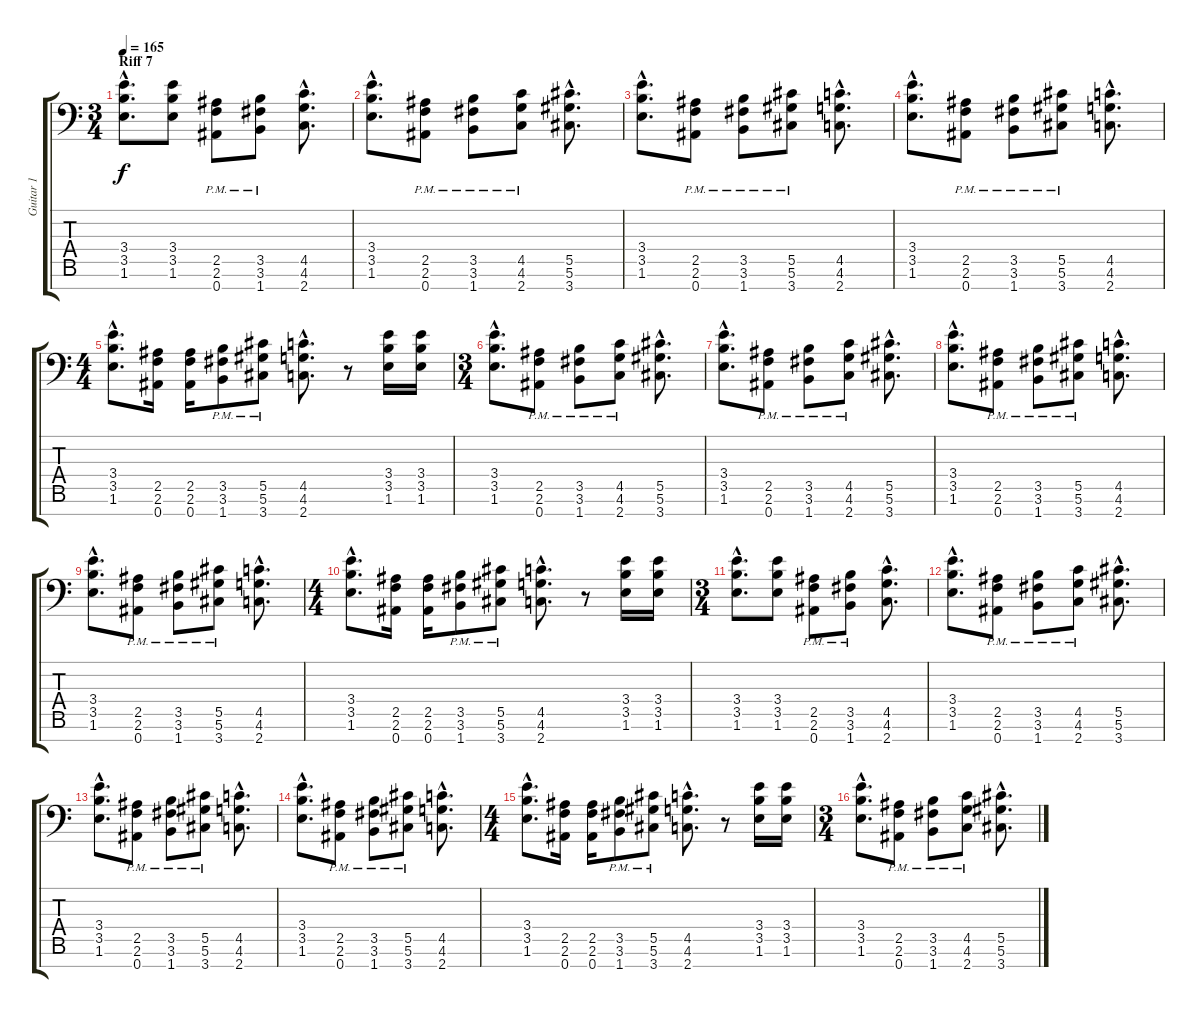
\track ("Guitar 1" "Guitar 1") {instrument distortionguitar}
\staff {score tabs}
\tuning (Eb4 Bb3 Gb3 Db3 Ab2 Eb2 Bb1) {hide}
\ts (3 4)
\section ("" "Riff 7")
\tempo 165
\clef f4
\ks c
(3.4{hac} 3.5{hac} 1.6{hac}).8{d dy f} (3.4 3.5 1.6).8 (2.5{pm} 2.6{pm} 0.7{pm}).8 (3.5{pm} 3.6{pm} 1.7{pm}).8 (4.5{hac} 4.6{hac} 2.7{hac}).8{d} |
(3.4{hac} 3.5{hac} 1.6{hac}).8{d} (2.5{pm} 2.6{pm} 0.7{pm}).8 (3.5{pm} 3.6{pm} 1.7{pm}).8 (4.5{pm} 4.6{pm} 2.7{pm}).8 (5.5{hac} 5.6{hac} 3.7{hac}).8{d} |
(3.4{hac} 3.5{hac} 1.6{hac}).8{d} (2.5{pm} 2.6{pm} 0.7{pm}).8 (3.5{pm} 3.6{pm} 1.7{pm}).8 (5.5{pm} 5.6{pm} 3.7{pm}).8 (4.5{hac} 4.6{hac} 2.7{hac}).8{d} |
(3.4{hac} 3.5{hac} 1.6{hac}).8{d} (2.5{pm} 2.6{pm} 0.7{pm}).8 (3.5{pm} 3.6{pm} 1.7{pm}).8 (5.5{pm} 5.6{pm} 3.7{pm}).8 (4.5{hac} 4.6{hac} 2.7{hac}).8{d} |
\ts (4 4)
(3.4{hac} 3.5{hac} 1.6{hac}).8{d} (2.5 2.6 0.7).16 (2.5 2.6 0.7).16 (3.5{pm} 3.6{pm} 1.7{pm}).8 (5.5{pm} 5.6{pm} 3.7{pm}).8 (4.5{hac} 4.6{hac} 2.7{hac}).8{d} r.8 (3.4 3.5 1.6).16 (3.4 3.5 1.6).16 |
\ts (3 4)
(3.4{hac} 3.5{hac} 1.6{hac}).8{d} (2.5{pm} 2.6{pm} 0.7{pm}).8 (3.5{pm} 3.6{pm} 1.7{pm}).8 (4.5{pm} 4.6{pm} 2.7{pm}).8 (5.5{hac} 5.6{hac} 3.7{hac}).8{d} |
(3.4{hac} 3.5{hac} 1.6{hac}).8{d} (2.5{pm} 2.6{pm} 0.7{pm}).8 (3.5{pm} 3.6{pm} 1.7{pm}).8 (4.5{pm} 4.6{pm} 2.7{pm}).8 (5.5{hac} 5.6{hac} 3.7{hac}).8{d} |
(3.4{hac} 3.5{hac} 1.6{hac}).8{d} (2.5{pm} 2.6{pm} 0.7{pm}).8 (3.5{pm} 3.6{pm} 1.7{pm}).8 (5.5{pm} 5.6{pm} 3.7{pm}).8 (4.5{hac} 4.6{hac} 2.7{hac}).8{d} |
(3.4{hac} 3.5{hac} 1.6{hac}).8{d} (2.5{pm} 2.6{pm} 0.7{pm}).8 (3.5{pm} 3.6{pm} 1.7{pm}).8 (5.5{pm} 5.6{pm} 3.7{pm}).8 (4.5{hac} 4.6{hac} 2.7{hac}).8{d} |
\ts (4 4)
(3.4{hac} 3.5{hac} 1.6{hac}).8{d} (2.5 2.6 0.7).16 (2.5 2.6 0.7).16 (3.5{pm} 3.6{pm} 1.7{pm}).8 (5.5{pm} 5.6{pm} 3.7{pm}).8 (4.5{hac} 4.6{hac} 2.7{hac}).8{d} r.8 (3.4 3.5 1.6).16 (3.4 3.5 1.6).16 |
\ts (3 4)
(3.4{hac} 3.5{hac} 1.6{hac}).8{d} (3.4 3.5 1.6).8 (2.5{pm} 2.6{pm} 0.7{pm}).8 (3.5{pm} 3.6{pm} 1.7{pm}).8 (4.5{hac} 4.6{hac} 2.7{hac}).8{d} |
(3.4{hac} 3.5{hac} 1.6{hac}).8{d} (2.5{pm} 2.6{pm} 0.7{pm}).8 (3.5{pm} 3.6{pm} 1.7{pm}).8 (4.5{pm} 4.6{pm} 2.7{pm}).8 (5.5{hac} 5.6{hac} 3.7{hac}).8{d} |
(3.4{hac} 3.5{hac} 1.6{hac}).8{d} (2.5{pm} 2.6{pm} 0.7{pm}).8 (3.5{pm} 3.6{pm} 1.7{pm}).8 (5.5{pm} 5.6{pm} 3.7{pm}).8 (4.5{hac} 4.6{hac} 2.7{hac}).8{d} |
(3.4{hac} 3.5{hac} 1.6{hac}).8{d} (2.5{pm} 2.6{pm} 0.7{pm}).8 (3.5{pm} 3.6{pm} 1.7{pm}).8 (5.5{pm} 5.6{pm} 3.7{pm}).8 (4.5{hac} 4.6{hac} 2.7{hac}).8{d} |
\ts (4 4)
(3.4{hac} 3.5{hac} 1.6{hac}).8{d} (2.5 2.6 0.7).16 (2.5 2.6 0.7).16 (3.5{pm} 3.6{pm} 1.7{pm}).8 (5.5{pm} 5.6{pm} 3.7{pm}).8 (4.5{hac} 4.6{hac} 2.7{hac}).8{d} r.8 (3.4 3.5 1.6).16 (3.4 3.5 1.6).16 |
\ts (3 4)
(3.4{hac} 3.5{hac} 1.6{hac}).8{d} (2.5{pm} 2.6{pm} 0.7{pm}).8 (3.5{pm} 3.6{pm} 1.7{pm}).8 (4.5{pm} 4.6{pm} 2.7{pm}).8 (5.5{hac} 5.6{hac} 3.7{hac}).8{d}
